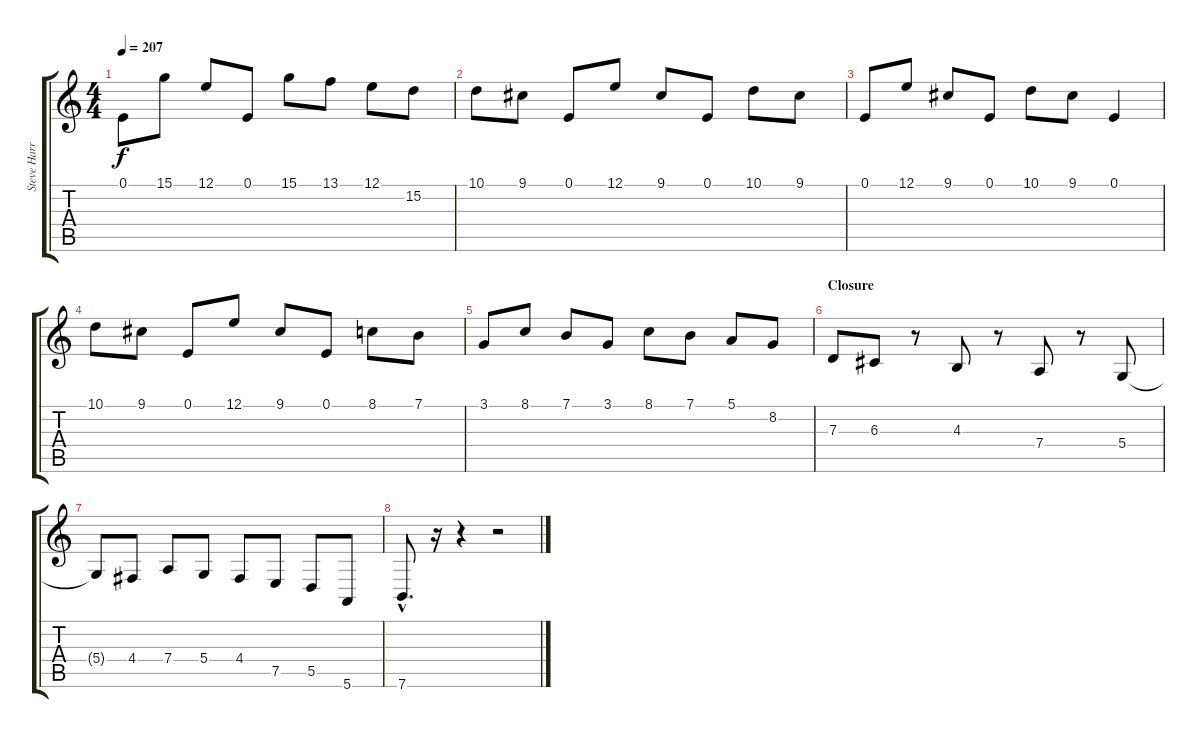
\track ("Steve Harris - Keyboard" "Steve Harr") {instrument stringensemble1}
\staff {score tabs}
\tuning (E4 B3 G3 D3 A2 E2) {hide}
\ts (4 4)
\tempo 207
\clef g2
\ks c
0.1.8{dy f} 15.1.8 12.1.8 0.1.8 15.1.8 13.1.8 12.1.8 15.2.8 |
10.1.8 9.1.8 0.1.8 12.1.8 9.1.8 0.1.8 10.1.8 9.1.8 |
0.1.8 12.1.8 9.1.8 0.1.8 10.1.8 9.1.8 0.1.4 |
10.1.8 9.1.8 0.1.8 12.1.8 9.1.8 0.1.8 8.1.8 7.1.8 |
3.1.8 8.1.8 7.1.8 3.1.8 8.1.8 7.1.8 5.1.8 8.2.8 |
\section ("" "Closure")
7.3.8 6.3.8 r.8 4.3.8 r.8 7.4.8 r.8 5.4.8 |
5.4{t}.8 4.4.8 7.4.8 5.4.8 4.4.8 7.5.8 5.5.8 5.6.8 |
7.6{hac}.8{d} r.16 r.4 r.2
